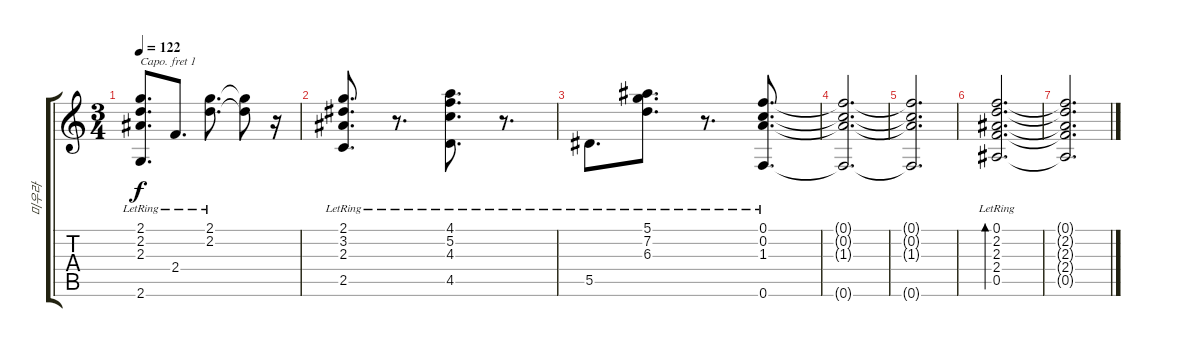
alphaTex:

\track ("미우라" "미우라") {instrument acousticguitarsteel}
\staff {score tabs}
\capo 1
\tuning (E4 B3 G3 D3 A2 E2) {hide}
\ts (3 4)
\tempo 122
\clef g2
\ks c
(2.1{lr} 2.2{lr} 2.3{lr} 2.6{lr}).8{d dy f} 2.4{lr}.8{d} (2.1{lr} 2.2{lr}).8{d} (2.1{t} 2.2{t}).8 r.16 |
(2.1{lr} 3.2{lr} 2.3{lr} 2.5{lr}).8{d} r.8{d} (4.1{lr} 5.2{lr} 4.3{lr} 4.5{lr}).8{d} r.8{d} |
5.5{lr}.8{d} (5.1{lr} 7.2{lr} 6.3{lr}).8{d} r.8{d} (0.1{lr} 0.2{lr} 1.3{lr} 0.6).8{d} |
(0.1{t} 0.2{t} 1.3{t} 0.6{t}).2{d} |
(0.1{t} 0.2{t} 1.3{t} 0.6{t}).2{d} |
(0.1{lr} 2.2{lr} 2.3{lr} 2.4{lr} 0.5{lr}).2{d bd 480} |
(0.1{t} 2.2{t} 2.3{t} 2.4{t} 0.5{t}).2{d}
